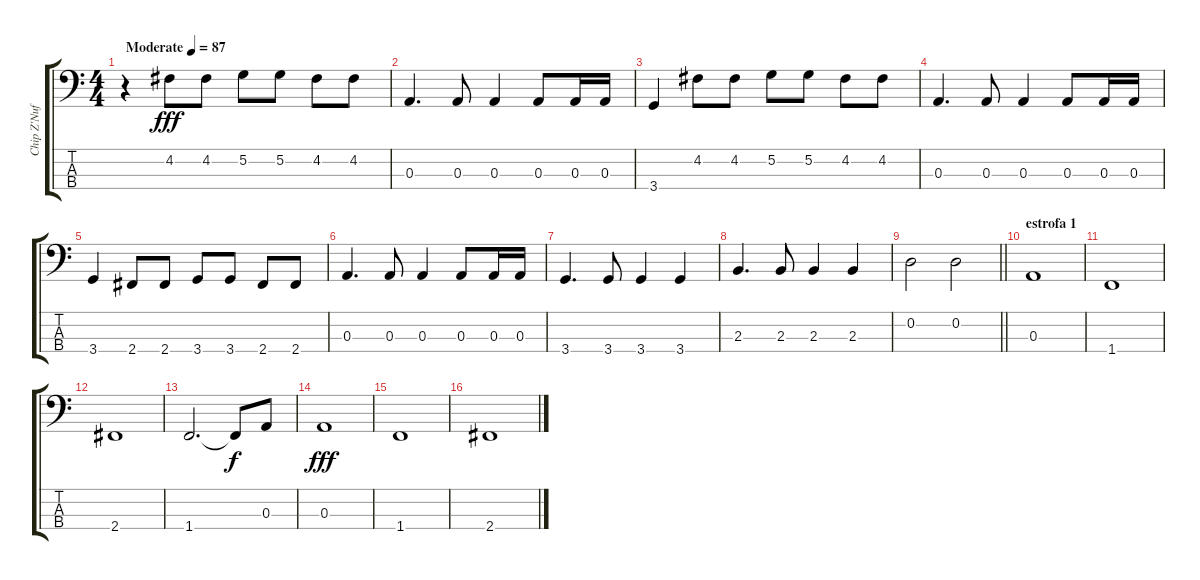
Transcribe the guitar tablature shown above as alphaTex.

\track ("Chip Z'Nuff" "Chip Z'Nuf") {instrument electricbasspick}
\staff {score tabs}
\tuning (G2 D2 A1 E1) {hide}
\ts (4 4)
\tempo (87 "Moderate")
\clef f4
\ks c
r.4{dy fff instrument electricbasspick} 4.2.8 4.2.8 5.2.8 5.2.8 4.2.8 4.2.8 |
0.3.4{d} 0.3.8 0.3.4 0.3.8 0.3.16 0.3.16 |
3.4.4 4.2.8 4.2.8 5.2.8 5.2.8 4.2.8 4.2.8 |
0.3.4{d} 0.3.8 0.3.4 0.3.8 0.3.16 0.3.16 |
3.4.4 2.4.8 2.4.8 3.4.8 3.4.8 2.4.8 2.4.8 |
0.3.4{d} 0.3.8 0.3.4 0.3.8 0.3.16 0.3.16 |
3.4.4{d} 3.4.8 3.4.4 3.4.4 |
2.3.4{d} 2.3.8 2.3.4 2.3.4 |
\barLineRight lightlight
0.2.2 0.2.2 |
\section ("" "estrofa 1")
0.3.1 |
1.4.1 |
2.4.1 |
1.4.2{d} 1.4{t}.8{dy f} 0.3.8 |
0.3.1{dy fff} |
1.4.1 |
2.4.1
